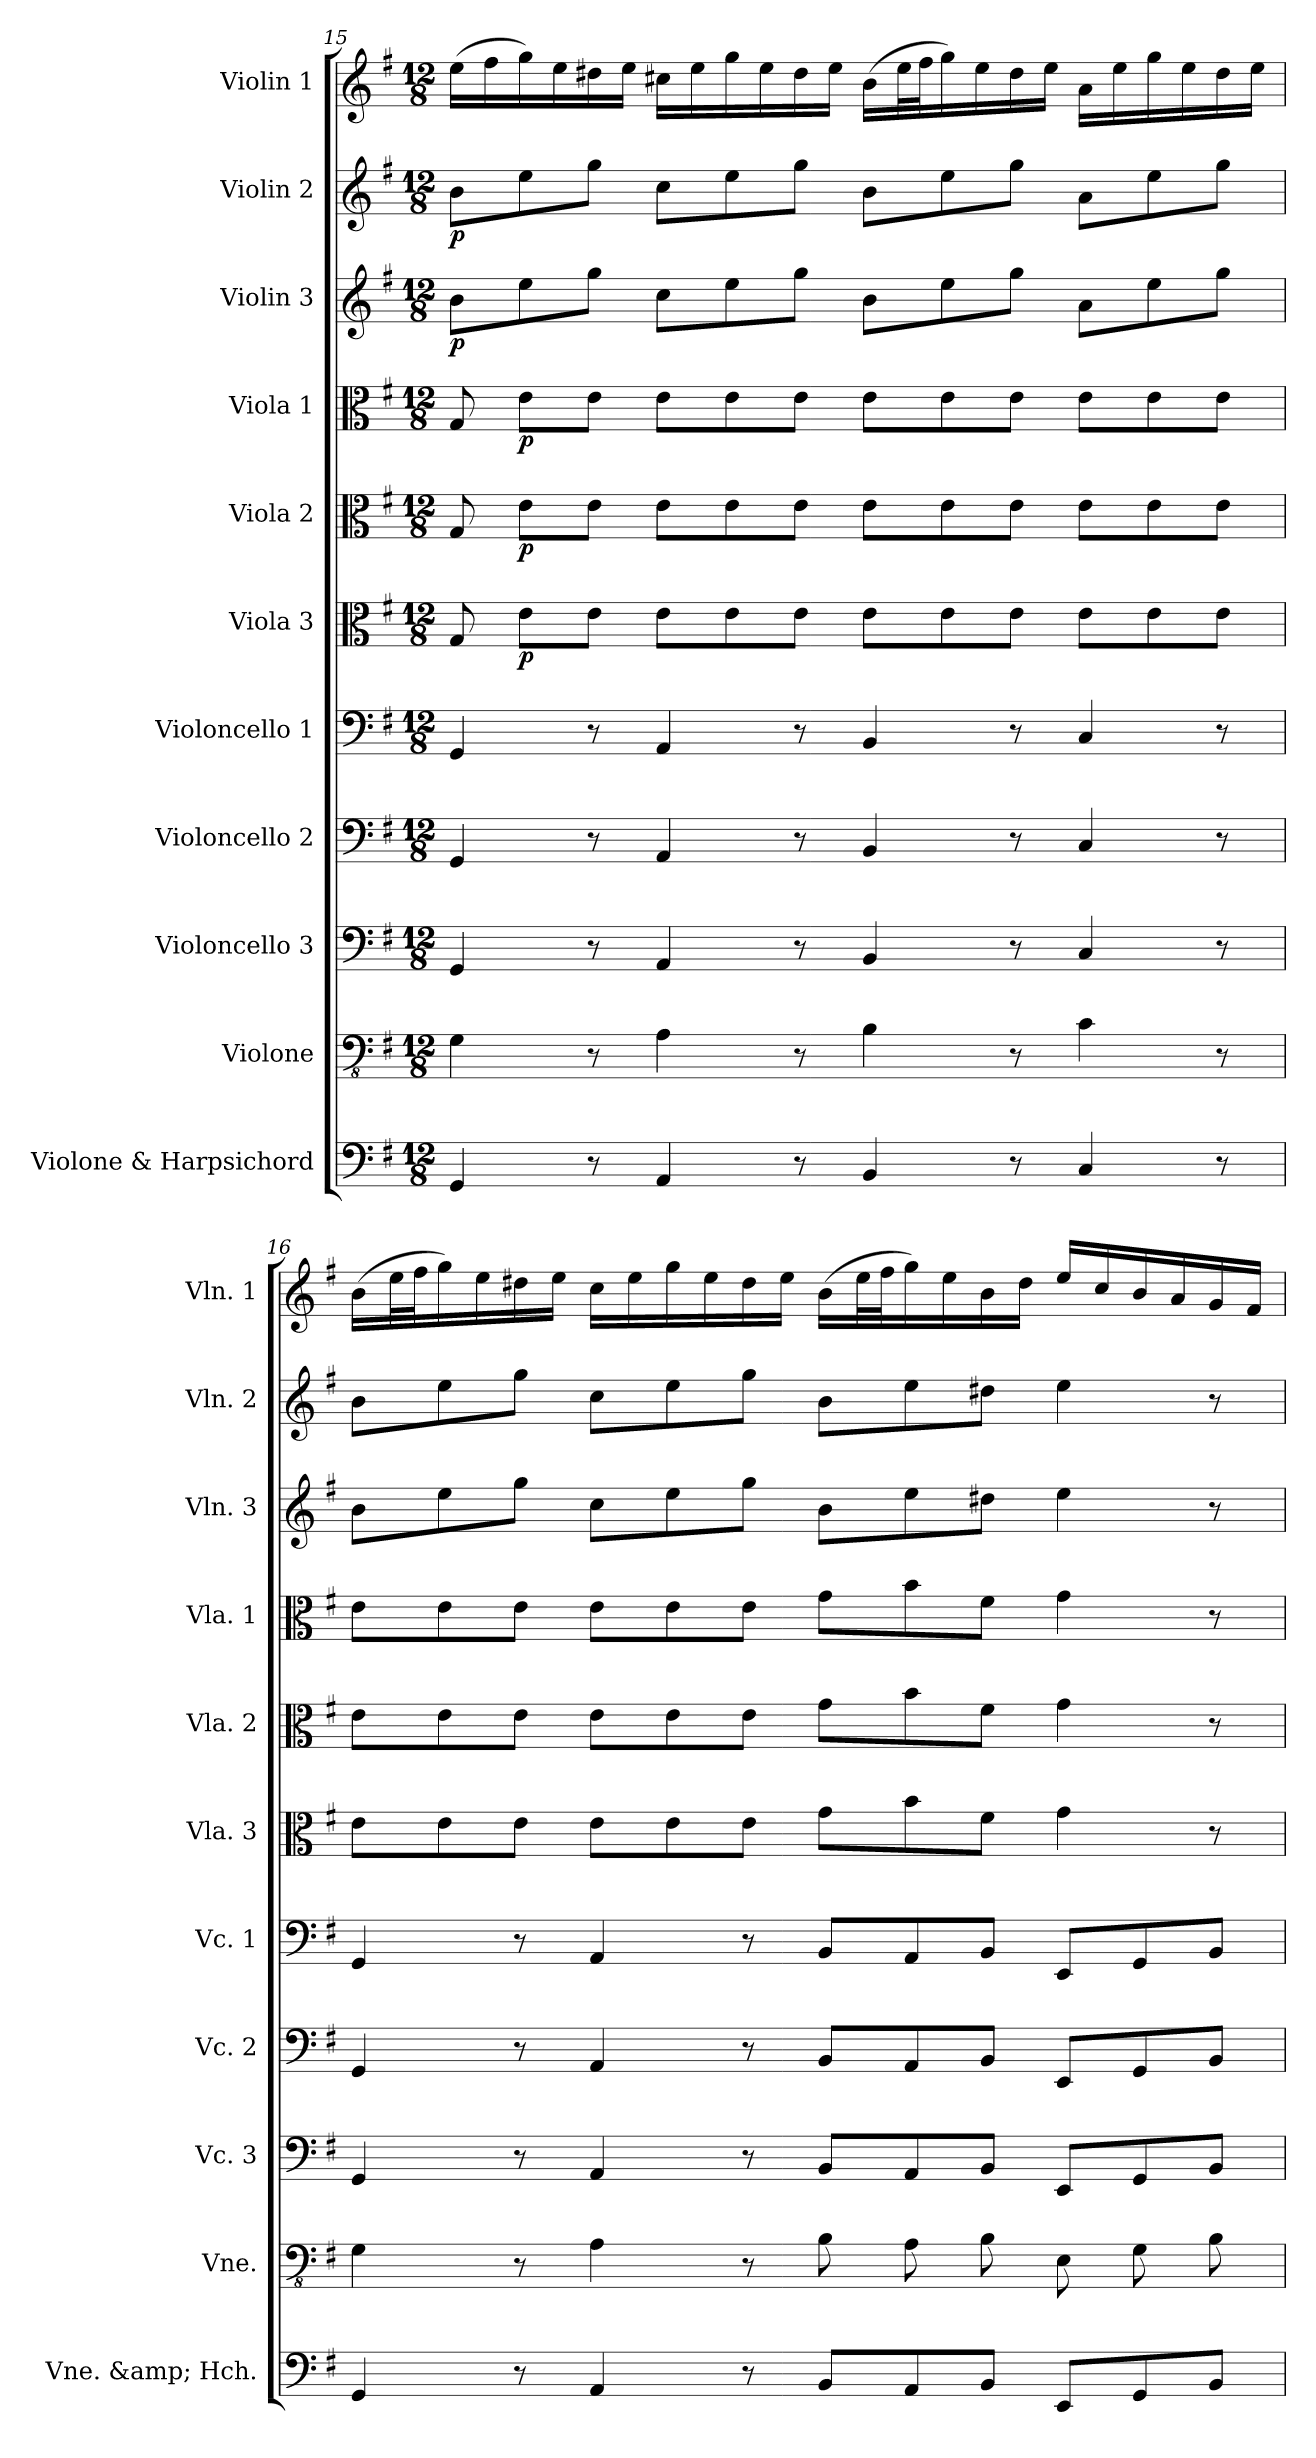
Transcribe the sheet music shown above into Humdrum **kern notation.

**kern	**kern	**kern	**kern	**kern	**kern	**dynam	**kern	**dynam	**kern	**dynam	**kern	**dynam	**kern	**dynam	**kern
*part11	*part10	*part9	*part8	*part7	*part6	*part6	*part5	*part5	*part4	*part4	*part3	*part3	*part2	*part2	*part1
*staff11	*staff10	*staff9	*staff8	*staff7	*staff6	*staff6	*staff5	*staff5	*staff4	*staff4	*staff3	*staff3	*staff2	*staff2	*staff1
*I"Violone &amp; Harpsichord	*I"Violone	*I"Violoncello 3	*I"Violoncello 2	*I"Violoncello 1	*I"Viola 3	*	*I"Viola 2	*	*I"Viola 1	*	*I"Violin 3	*	*I"Violin 2	*	*I"Violin 1
*I'Vne. &amp; Hch.	*I'Vne.	*I'Vc. 3	*I'Vc. 2	*I'Vc. 1	*I'Vla. 3	*	*I'Vla. 2	*	*I'Vla. 1	*	*I'Vln. 3	*	*I'Vln. 2	*	*I'Vln. 1
!!LO:PB:g=z
*clefF4	*clefFv4	*clefF4	*clefF4	*clefF4	*clefC3	*	*clefC3	*	*clefC3	*	*clefG2	*	*clefG2	*	*clefG2
*	*ITrd7c12	*	*	*	*	*	*	*	*	*	*	*	*	*	*
*k[f#]	*k[f#]	*k[f#]	*k[f#]	*k[f#]	*k[f#]	*	*k[f#]	*	*k[f#]	*	*k[f#]	*	*k[f#]	*	*k[f#]
*M12/8	*M12/8	*M12/8	*M12/8	*M12/8	*M12/8	*	*M12/8	*	*M12/8	*	*M12/8	*	*M12/8	*	*M12/8
=15	=15	=15	=15	=15	=15	=15	=15	=15	=15	=15	=15	=15	=15	=15	=15
!	!	!	!	!	!	!	!	!	!	!	!	!LO:DY:b	!	!LO:DY:b	!
4GG/	4GGG	4GG/	4GG/	4GG/	8G/	.	8G/	.	8G/	.	8b\L	p	8b\L	p	(16ee\LL
.	.	.	.	.	.	.	.	.	.	.	.	.	.	.	16ff#\
!	!	!	!	!	!	!LO:DY:b	!	!LO:DY:b	!	!LO:DY:b	!	!	!	!	!
.	.	.	.	.	8e\L	p	8e\L	p	8e\L	p	8ee\	.	8ee\	.	16gg\)
.	.	.	.	.	.	.	.	.	.	.	.	.	.	.	16ee\
8r	8r	8r	8r	8r	8e\J	.	8e\J	.	8e\J	.	8gg\J	.	8gg\J	.	16dd#X\
.	.	.	.	.	.	.	.	.	.	.	.	.	.	.	16ee\JJ
4AA/	4AAA	4AA/	4AA/	4AA/	8e\L	.	8e\L	.	8e\L	.	8cc\L	.	8cc\L	.	16cc#X\LL
.	.	.	.	.	.	.	.	.	.	.	.	.	.	.	16ee\
.	.	.	.	.	8e\	.	8e\	.	8e\	.	8ee\	.	8ee\	.	16gg\
.	.	.	.	.	.	.	.	.	.	.	.	.	.	.	16ee\
8r	8r	8r	8r	8r	8e\J	.	8e\J	.	8e\J	.	8gg\J	.	8gg\J	.	16dd#\
.	.	.	.	.	.	.	.	.	.	.	.	.	.	.	16ee\JJ
4BB/	4BBB	4BB/	4BB/	4BB/	8e\L	.	8e\L	.	8e\L	.	8b\L	.	8b\L	.	(16b\LL
.	.	.	.	.	.	.	.	.	.	.	.	.	.	.	32ee\L
.	.	.	.	.	.	.	.	.	.	.	.	.	.	.	32ff#\J
.	.	.	.	.	8e\	.	8e\	.	8e\	.	8ee\	.	8ee\	.	16gg\)
.	.	.	.	.	.	.	.	.	.	.	.	.	.	.	16ee\
8r	8r	8r	8r	8r	8e\J	.	8e\J	.	8e\J	.	8gg\J	.	8gg\J	.	16dd#\
.	.	.	.	.	.	.	.	.	.	.	.	.	.	.	16ee\JJ
4C/	4CC	4C/	4C/	4C/	8e\L	.	8e\L	.	8e\L	.	8a\L	.	8a\L	.	16a\LL
.	.	.	.	.	.	.	.	.	.	.	.	.	.	.	16ee\
.	.	.	.	.	8e\	.	8e\	.	8e\	.	8ee\	.	8ee\	.	16gg\
.	.	.	.	.	.	.	.	.	.	.	.	.	.	.	16ee\
8r	8r	8r	8r	8r	8e\J	.	8e\J	.	8e\J	.	8gg\J	.	8gg\J	.	16dd#\
.	.	.	.	.	.	.	.	.	.	.	.	.	.	.	16ee\JJ
!!LO:LB:g=z
=16	=16	=16	=16	=16	=16	=16	=16	=16	=16	=16	=16	=16	=16	=16	=16
4GG/	4GGG	4GG/	4GG/	4GG/	8e\L	.	8e\L	.	8e\L	.	8b\L	.	8b\L	.	(16b\LL
.	.	.	.	.	.	.	.	.	.	.	.	.	.	.	32ee\L
.	.	.	.	.	.	.	.	.	.	.	.	.	.	.	32ff#\J
.	.	.	.	.	8e\	.	8e\	.	8e\	.	8ee\	.	8ee\	.	16gg\)
.	.	.	.	.	.	.	.	.	.	.	.	.	.	.	16ee\
8r	8r	8r	8r	8r	8e\J	.	8e\J	.	8e\J	.	8gg\J	.	8gg\J	.	16dd#X\
.	.	.	.	.	.	.	.	.	.	.	.	.	.	.	16ee\JJ
4AA/	4AAA	4AA/	4AA/	4AA/	8e\L	.	8e\L	.	8e\L	.	8cc\L	.	8cc\L	.	16cc\LL
.	.	.	.	.	.	.	.	.	.	.	.	.	.	.	16ee\
.	.	.	.	.	8e\	.	8e\	.	8e\	.	8ee\	.	8ee\	.	16gg\
.	.	.	.	.	.	.	.	.	.	.	.	.	.	.	16ee\
8r	8r	8r	8r	8r	8e\J	.	8e\J	.	8e\J	.	8gg\J	.	8gg\J	.	16dd#\
.	.	.	.	.	.	.	.	.	.	.	.	.	.	.	16ee\JJ
8BB/L	8BBB	8BB/L	8BB/L	8BB/L	8g\L	.	8g\L	.	8g\L	.	8b\L	.	8b\L	.	(16b\LL
.	.	.	.	.	.	.	.	.	.	.	.	.	.	.	32ee\L
.	.	.	.	.	.	.	.	.	.	.	.	.	.	.	32ff#\J
8AA/	8AAA	8AA/	8AA/	8AA/	8b\	.	8b\	.	8b\	.	8ee\	.	8ee\	.	16gg\)
.	.	.	.	.	.	.	.	.	.	.	.	.	.	.	16ee\
8BB/J	8BBB	8BB/J	8BB/J	8BB/J	8f#\J	.	8f#\J	.	8f#\J	.	8dd#X\J	.	8dd#X\J	.	16b\
.	.	.	.	.	.	.	.	.	.	.	.	.	.	.	16dd#\JJ
8EE/L	8EEE	8EE/L	8EE/L	8EE/L	4g\	.	4g\	.	4g\	.	4ee\	.	4ee\	.	16ee/LL
.	.	.	.	.	.	.	.	.	.	.	.	.	.	.	16cc/
8GG/	8GGG	8GG/	8GG/	8GG/	.	.	.	.	.	.	.	.	.	.	16b/
.	.	.	.	.	.	.	.	.	.	.	.	.	.	.	16a/
8BB/J	8BBB	8BB/J	8BB/J	8BB/J	8r	.	8r	.	8r	.	8r	.	8r	.	16g/
.	.	.	.	.	.	.	.	.	.	.	.	.	.	.	16f#/JJ
=	=	=	=	=	=	=	=	=	=	=	=	=	=	=	=
*-	*-	*-	*-	*-	*-	*-	*-	*-	*-	*-	*-	*-	*-	*-	*-
